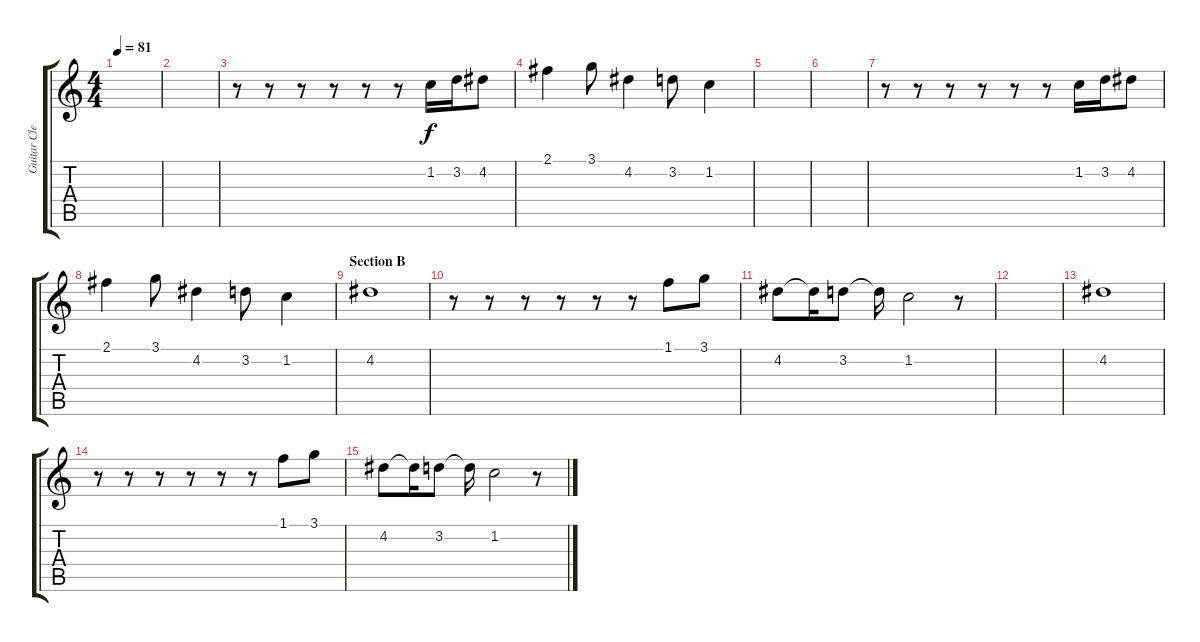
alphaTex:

\track ("Guitar Clean" "Guitar Cle") {instrument electricguitarmuted}
\staff {score tabs}
\tuning (E4 B3 G3 D3 A2 E2) {hide}
\ts (4 4)
\tempo 81
\clef g2
\ks c
|
|
r.8 r.8 r.8 r.8 r.8 r.8 1.2.16 3.2.16 4.2.8 |
2.1.4 3.1.8 4.2.4 3.2.8 1.2.4 |
|
|
r.8 r.8 r.8 r.8 r.8 r.8 1.2.16 3.2.16 4.2.8 |
2.1.4 3.1.8 4.2.4 3.2.8 1.2.4 |
\section ("" "Section B")
4.2.1 |
r.8 r.8 r.8 r.8 r.8 r.8 1.1.8 3.1.8 |
4.2.8 4.2{t}.16 3.2.8 3.2{t}.16 1.2.2 r.8 |
|
4.2.1 |
r.8 r.8 r.8 r.8 r.8 r.8 1.1.8 3.1.8 |
4.2.8 4.2{t}.16 3.2.8 3.2{t}.16 1.2.2 r.8
